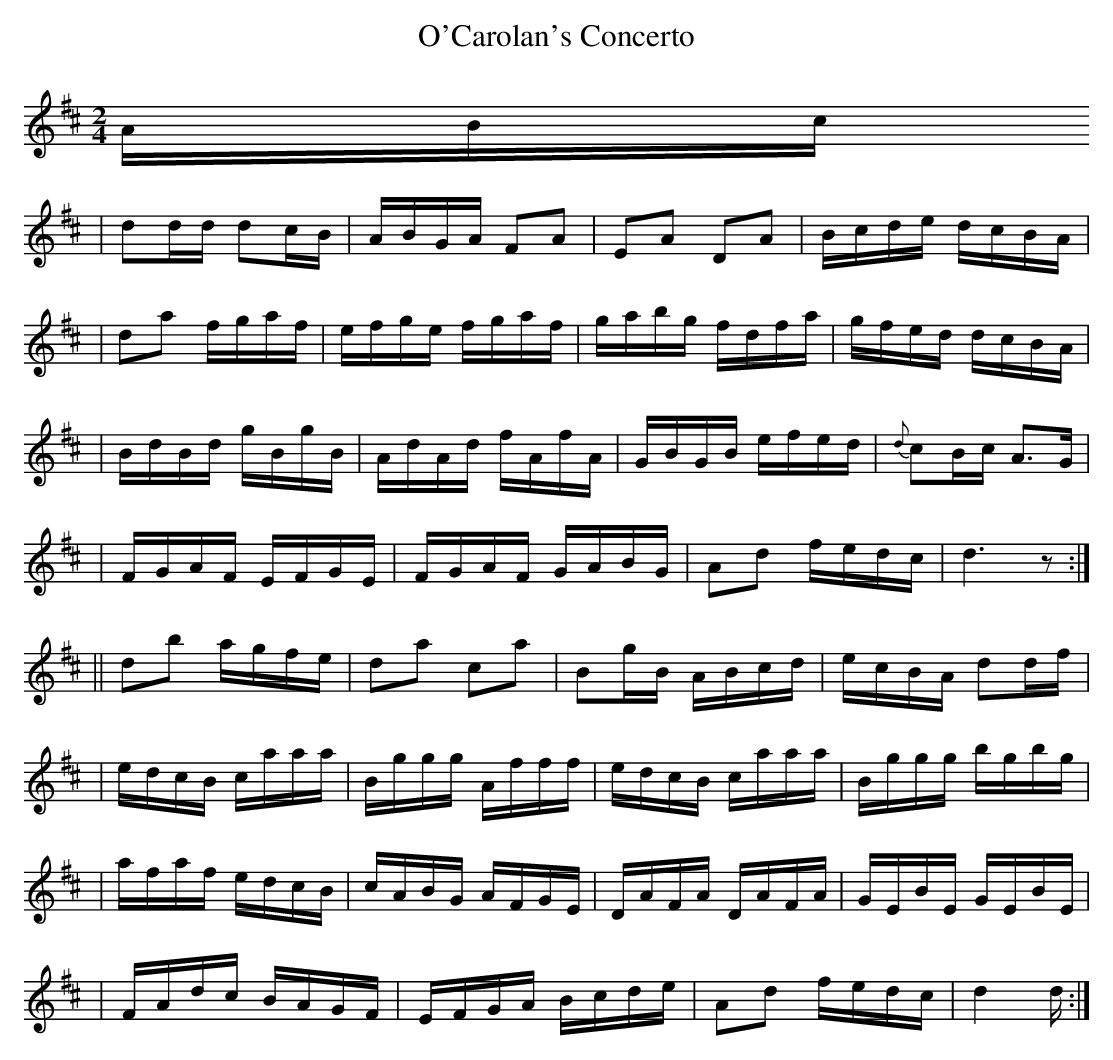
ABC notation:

X:1
T: O'Carolan's Concerto
M: 2/4
L: 1/16
K: D
ABc
| d2dd d2cB | ABGA F2A2 | E2A2 D2A2 | Bcde dcBA |
| d2a2 fgaf | efge fgaf | gabg fdfa | gfed dcBA |
| BdBd gBgB | AdAd fAfA | GBGB efed | {d}c2Bc A3G |
| FGAF EFGE | FGAF GABG | A2d2 fedc | d6 z2 :|
|| d2b2 agfe | d2a2 c2a2 | B2gB ABcd | ecBA d2df |
| edcB caaa | Bggg Afff | edcB caaa | Bggg  bgbg |
| afaf edcB | cABG AFGE | DAFA DAFA | GEBE GEBE |
| FAdc BAGF | EFGA Bcde | A2d2 fedc | d4 d :|
